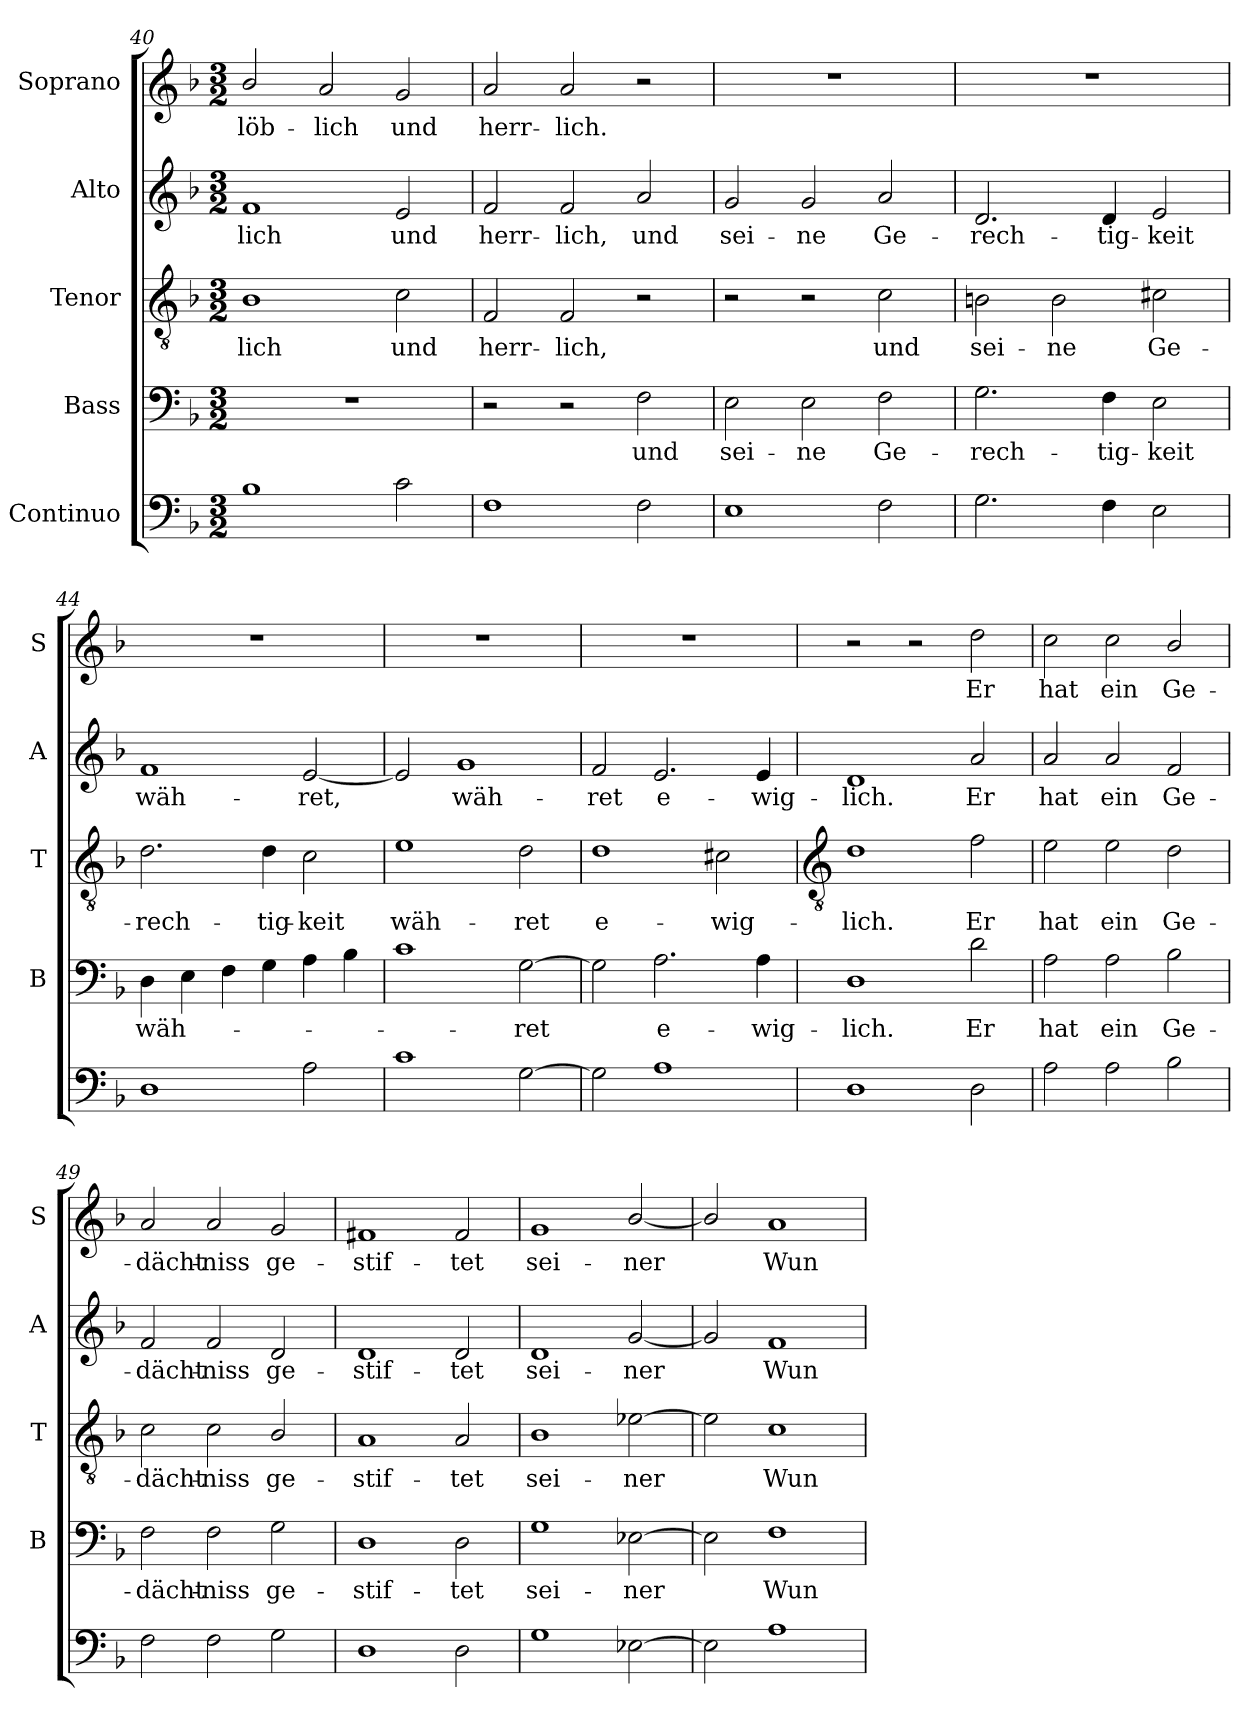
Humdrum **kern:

**kern	**kern	**text	**kern	**text	**kern	**text	**kern	**text
*part5	*part4	*part4	*part3	*part3	*part2	*part2	*part1	*part1
*staff5	*staff4	*staff4	*staff3	*staff3	*staff2	*staff2	*staff1	*staff1
*I"Continuo	*I"Bass	*	*I"Tenor	*	*I"Alto	*	*I"Soprano	*
*	*I'B	*	*I'T	*	*I'A	*	*I'S	*
*clefF4	*clefF4	*	*clefGv2	*	*clefG2	*	*clefG2	*
*k[b-]	*k[b-]	*	*k[b-]	*	*k[b-]	*	*k[b-]	*
*F:	*F:	*	*F:	*	*F:	*	*F:	*
*M3/2	*M3/2	*	*M3/2	*	*M3/2	*	*M3/2	*
=40	=40	=40	=40	=40	=40	=40	=40	=40
!	!LO:N:vis=1	!	!	!LO:LY:b	!	!LO:LY:b	!	!LO:LY:b
1B-	1.r	.	1B-	-lich	1f	-lich	2b-/	löb-
!	!	!	!	!	!	!	!	!LO:LY:b
.	.	.	.	.	.	.	2a	-lich
!	!	!	!	!LO:LY:b	!	!LO:LY:b	!	!LO:LY:b
2c	.	.	2c	und	2e	und	2g	und
=41	=41	=41	=41	=41	=41	=41	=41	=41
!	!	!	!	!LO:LY:b	!	!LO:LY:b	!	!LO:LY:b
1F	2r	.	2F	herr-	2f	herr-	2a	herr-
!	!	!	!	!LO:LY:b	!	!LO:LY:b	!	!LO:LY:b
.	2r	.	2F	-lich,	2f	-lich,	2a	-lich.
!	!	!LO:LY:b	!	!	!	!LO:LY:b	!	!
2F	2F	und	2r	.	2a	und	2r	.
=42	=42	=42	=42	=42	=42	=42	=42	=42
!	!	!LO:LY:b	!	!	!	!LO:LY:b	!LO:N:vis=1	!
1E	2E	sei-	2r	.	2g	sei-	1.r	.
!	!	!LO:LY:b	!	!	!	!LO:LY:b	!	!
.	2E	-ne	2r	.	2g	-ne	.	.
!	!	!LO:LY:b	!	!LO:LY:b	!	!LO:LY:b	!	!
2F	2F	Ge-	2c	und	2a	Ge-	.	.
=43	=43	=43	=43	=43	=43	=43	=43	=43
!	!	!LO:LY:b	!	!LO:LY:b	!	!LO:LY:b	!LO:N:vis=1	!
2.G	2.G	-rech-	2Bn	sei-	2.d	-rech-	1.r	.
!	!	!	!	!LO:LY:b	!	!	!	!
.	.	.	2B	-ne	.	.	.	.
!	!	!LO:LY:b	!	!	!	!LO:LY:b	!	!
4F	4F	-tig-	.	.	4d	-tig-	.	.
!	!	!LO:LY:b	!	!LO:LY:b	!	!LO:LY:b	!	!
2E	2E	-keit	2c#X	Ge-	2e	-keit	.	.
=44	=44	=44	=44	=44	=44	=44	=44	=44
!	!	!LO:LY:b	!	!LO:LY:b	!	!LO:LY:b	!LO:N:vis=1	!
1D	4D	wäh-	2.d	-rech-	1f	wäh-	1.r	.
.	4E	.	.	.	.	.	.	.
.	4F	.	.	.	.	.	.	.
!	!	!	!	!LO:LY:b	!	!	!	!
.	4G	.	4d	-tig-	.	.	.	.
!	!	!	!	!LO:LY:b	!	!LO:LY:b	!	!
2A	4A	.	2c	-keit	[2e	-ret,	.	.
.	4B-	.	.	.	.	.	.	.
=45	=45	=45	=45	=45	=45	=45	=45	=45
!	!	!	!	!LO:LY:b	!	!	!LO:N:vis=1	!
1c	1c	.	1e	wäh-	2e]	.	1.r	.
!	!	!	!	!	!	!LO:LY:b	!	!
.	.	.	.	.	1g	wäh-	.	.
!	!	!LO:LY:b	!	!LO:LY:b	!	!	!	!
[2G	[2G	ret	2d	-ret	.	.	.	.
=46	=46	=46	=46	=46	=46	=46	=46	=46
!	!	!	!	!LO:LY:b	!	!LO:LY:b	!LO:N:vis=1	!
2G]	2G]	.	1d	e-	2f	-ret	1.r	.
!	!	!LO:LY:b	!	!	!	!LO:LY:b	!	!
1A	2.A	e-	.	.	2.e	e-	.	.
!	!	!	!	!LO:LY:b	!	!	!	!
.	.	.	2c#X	-wig-	.	.	.	.
!	!	!LO:LY:b	!	!	!	!LO:LY:b	!	!
.	4A	-wig-	.	.	4e	-wig-	.	.
!!LO:LB:g=z
=47	=47	=47	=47	=47	=47	=47	=47	=47
*	*	*	*clefGv2	*	*	*	*	*
!	!	!LO:LY:b	!	!LO:LY:b	!	!LO:LY:b	!	!
1D	1D	-lich.	1d	-lich.	1d	-lich.	2r	.
.	.	.	.	.	.	.	2r	.
!	!	!LO:LY:b	!	!LO:LY:b	!	!LO:LY:b	!	!LO:LY:b
2D	2d	Er	2f	Er	2a	Er	2dd	Er
=48	=48	=48	=48	=48	=48	=48	=48	=48
!	!	!LO:LY:b	!	!LO:LY:b	!	!LO:LY:b	!	!LO:LY:b
2A	2A	hat	2e	hat	2a	hat	2cc	hat
!	!	!LO:LY:b	!	!LO:LY:b	!	!LO:LY:b	!	!LO:LY:b
2A	2A	ein	2e	ein	2a	ein	2cc	ein
!	!	!LO:LY:b	!	!LO:LY:b	!	!LO:LY:b	!	!LO:LY:b
2B-	2B-	Ge-	2d	Ge-	2f	Ge-	2b-/	Ge-
=49	=49	=49	=49	=49	=49	=49	=49	=49
!	!	!LO:LY:b	!	!LO:LY:b	!	!LO:LY:b	!	!LO:LY:b
2F	2F	-dächt-	2c	-dächt-	2f	-dächt-	2a	-dächt-
!	!	!LO:LY:b	!	!LO:LY:b	!	!LO:LY:b	!	!LO:LY:b
2F	2F	-niss	2c	-niss	2f	-niss	2a	-niss
!	!	!LO:LY:b	!	!LO:LY:b	!	!LO:LY:b	!	!LO:LY:b
2G	2G	ge-	2B-/	ge-	2d	ge-	2g	ge-
=50	=50	=50	=50	=50	=50	=50	=50	=50
!	!	!LO:LY:b	!	!LO:LY:b	!	!LO:LY:b	!	!LO:LY:b
1D	1D	-stif-	1A	-stif-	1d	-stif-	1f#X	-stif-
!	!	!LO:LY:b	!	!LO:LY:b	!	!LO:LY:b	!	!LO:LY:b
2D	2D	-tet	2A	-tet	2d	-tet	2f#	-tet
=51	=51	=51	=51	=51	=51	=51	=51	=51
!	!	!LO:LY:b	!	!LO:LY:b	!	!LO:LY:b	!	!LO:LY:b
1G	1G	sei-	1B-	sei-	1d	sei-	1g	sei-
!	!	!LO:LY:b	!	!LO:LY:b	!	!LO:LY:b	!	!LO:LY:b
[2E-X	[2E-X	-ner	[2e-X	-ner	[2g	-ner	[2b-/	-ner
=52	=52	=52	=52	=52	=52	=52	=52	=52
2E-]	2E-]	.	2e-]	.	2g]	.	2b-/]	.
!	!	!LO:LY:b	!	!LO:LY:b	!	!LO:LY:b	!	!LO:LY:b
1A	1F	Wun-	1c	Wun-	1f	Wun-	1a	Wun-
=	=	=	=	=	=	=	=	=
*-	*-	*-	*-	*-	*-	*-	*-	*-
